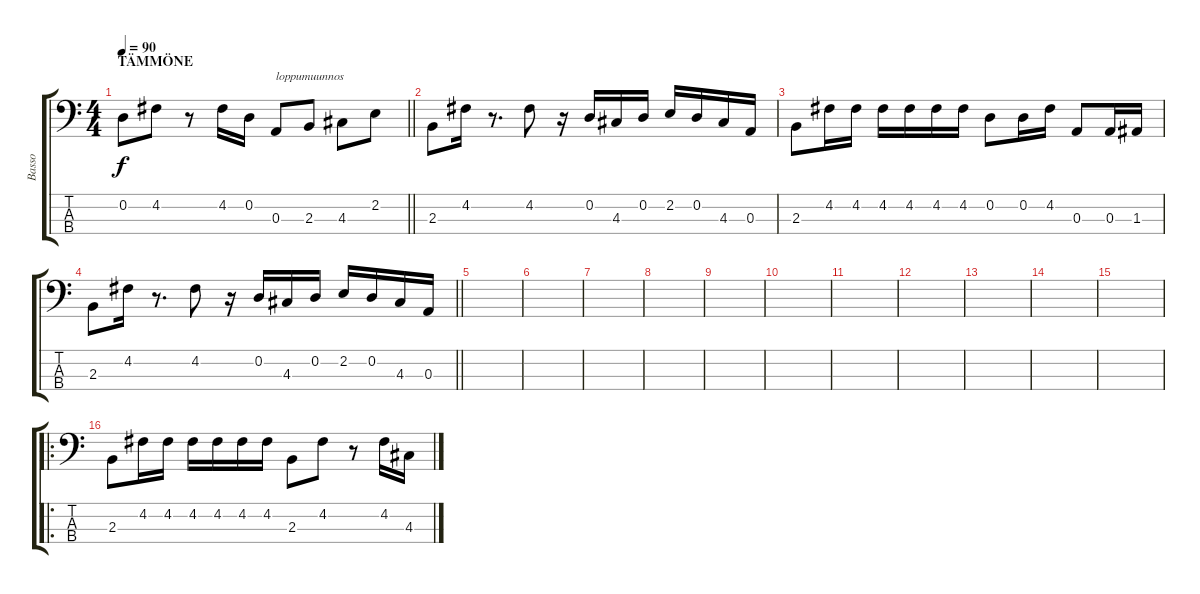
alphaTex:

\track ("Basso" "Basso") {instrument electricbassfinger}
\staff {score tabs}
\tuning (G2 D2 A1 E1) {hide}
\ts (4 4)
\section ("" "TÄMMÖNE")
\tempo 90
\clef f4
\barLineRight lightlight
\ks c
0.2.8{dy f} 4.2.8 r.8 4.2.16 0.2.16 0.3.8{txt "loppumuunnos"} 2.3.8 4.3.8 2.2.8 |
2.3.8 4.2.16 r.8{d} 4.2.8 r.16 0.2.16 4.3.16 0.2.16 2.2.16 0.2.16 4.3.16 0.3.16 |
2.3.8 4.2.16 4.2.16 4.2.16 4.2.16 4.2.16 4.2.16 0.2.8 0.2.16 4.2.16 0.3.8 0.3.16 1.3.16 |
\barLineRight lightlight
2.3.8 4.2.16 r.8{d} 4.2.8 r.16 0.2.16 4.3.16 0.2.16 2.2.16 0.2.16 4.3.16 0.3.16 |
|
|
|
|
|
|
|
|
|
|
|
\ro
2.3.8 4.2.16 4.2.16 4.2.16 4.2.16 4.2.16 4.2.16 2.3.8 4.2.8 r.8 4.2.16 4.3.16
